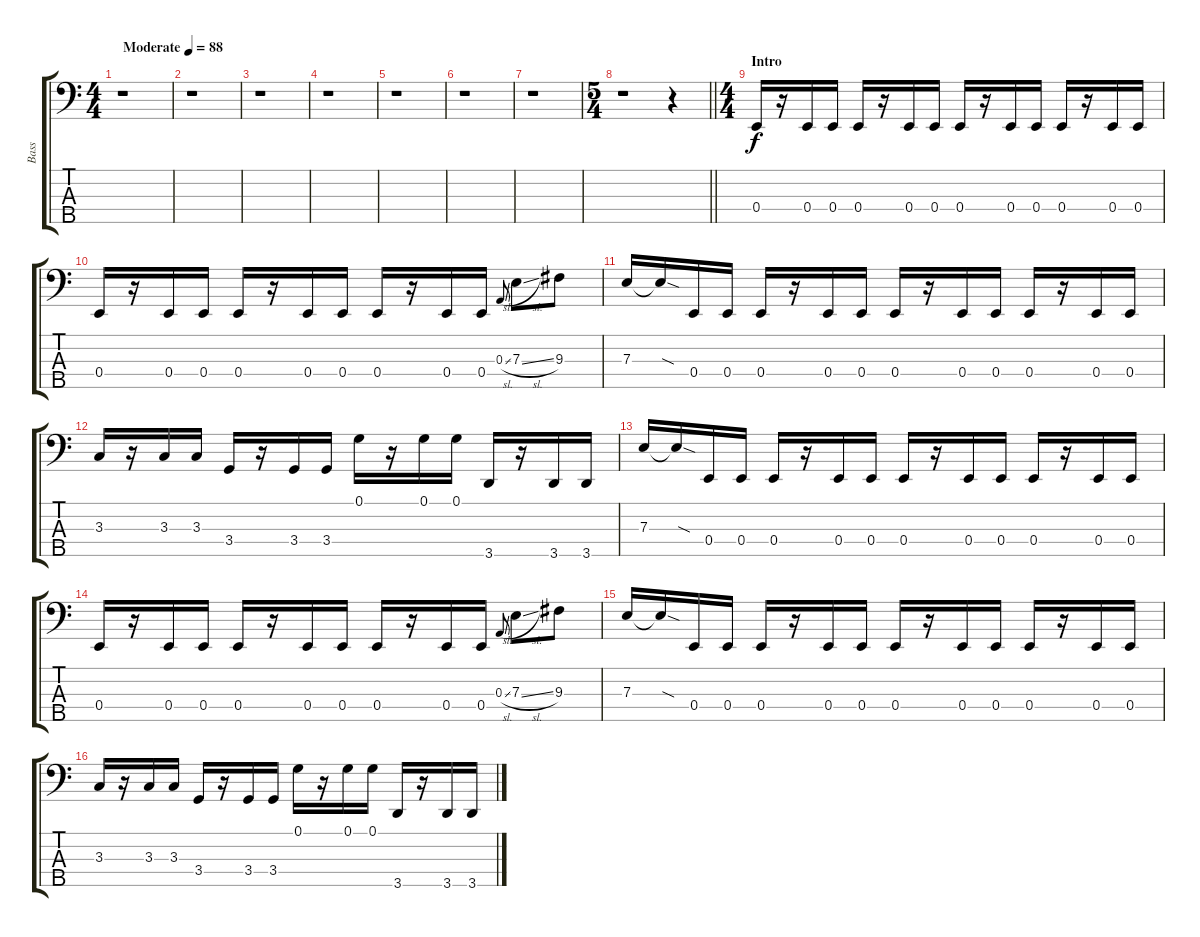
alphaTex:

\track ("Bass" "Bass") {instrument electricbassfinger}
\staff {score tabs}
\tuning (G2 D2 A1 E1 B0) {hide}
\ts (4 4)
\tempo (88 "Moderate")
\clef f4
\ks c
r.1{dy f instrument electricbassfinger} |
r.1 |
r.1 |
r.1 |
r.1 |
r.1 |
r.1 |
\ts (5 4)
\barLineRight lightlight
r.1 r.4 |
\ts (4 4)
\section ("" "Intro")
0.4.16 r.16 0.4.16 0.4.16 0.4.16 r.16 0.4.16 0.4.16 0.4.16 r.16 0.4.16 0.4.16 0.4.16 r.16 0.4.16 0.4.16 |
0.4.16 r.16 0.4.16 0.4.16 0.4.16 r.16 0.4.16 0.4.16 0.4.16 r.16 0.4.16 0.4.16 0.3{sl}.8{gr onbeat} 7.3{sl}.8 9.3.8 |
7.3.16 7.3{sod t}.16 0.4.16 0.4.16 0.4.16 r.16 0.4.16 0.4.16 0.4.16 r.16 0.4.16 0.4.16 0.4.16 r.16 0.4.16 0.4.16 |
3.3.16 r.16 3.3.16 3.3.16 3.4.16 r.16 3.4.16 3.4.16 0.1.16 r.16 0.1.16 0.1.16 3.5.16 r.16 3.5.16 3.5.16 |
7.3.16 7.3{sod t}.16 0.4.16 0.4.16 0.4.16 r.16 0.4.16 0.4.16 0.4.16 r.16 0.4.16 0.4.16 0.4.16 r.16 0.4.16 0.4.16 |
0.4.16 r.16 0.4.16 0.4.16 0.4.16 r.16 0.4.16 0.4.16 0.4.16 r.16 0.4.16 0.4.16 0.3{sl}.8{gr onbeat} 7.3{sl}.8 9.3.8 |
7.3.16 7.3{sod t}.16 0.4.16 0.4.16 0.4.16 r.16 0.4.16 0.4.16 0.4.16 r.16 0.4.16 0.4.16 0.4.16 r.16 0.4.16 0.4.16 |
3.3.16 r.16 3.3.16 3.3.16 3.4.16 r.16 3.4.16 3.4.16 0.1.16 r.16 0.1.16 0.1.16 3.5.16 r.16 3.5.16 3.5.16
